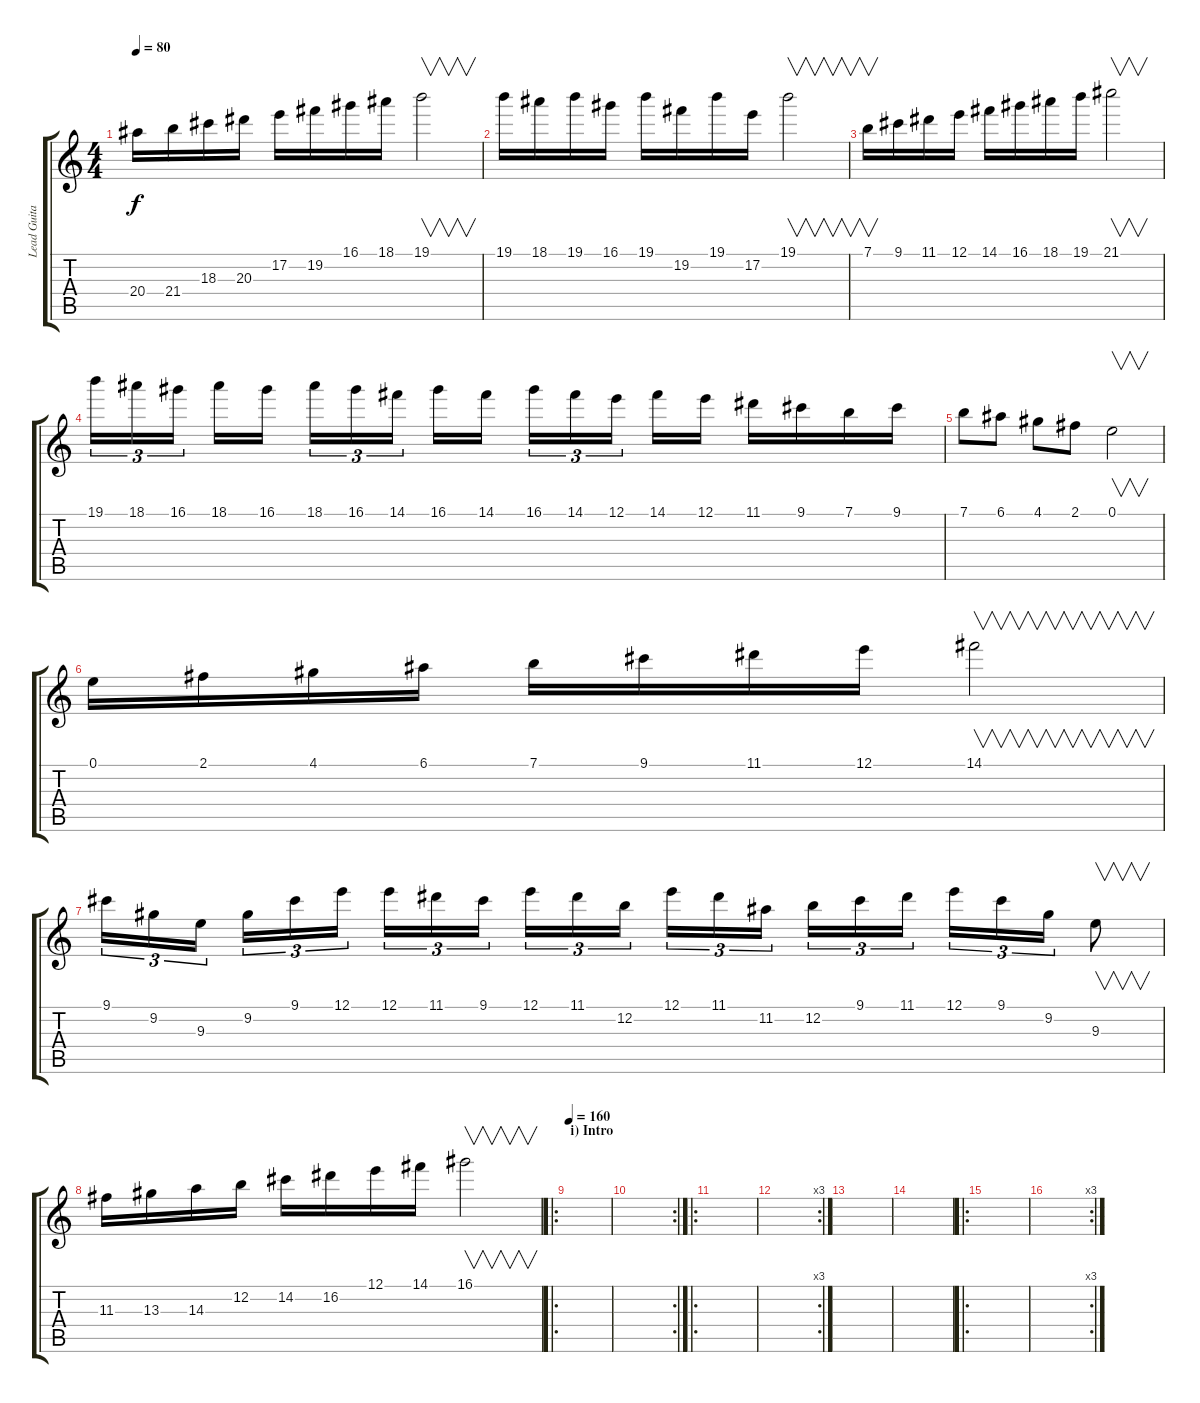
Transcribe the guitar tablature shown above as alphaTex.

\track ("Lead Guitar Harmonies" "Lead Guita") {instrument distortionguitar}
\staff {score tabs}
\tuning (E4 B3 G3 D3 A2 E2) {hide}
\ts (4 4)
\tempo 80
\clef g2
\ks c
20.4.16{dy f} 21.4.16 18.3.16 20.3.16 17.2.16 19.2.16 16.1.16 18.1.16 19.1.2{v} |
19.1.16 18.1.16 19.1.16 16.1.16 19.1.16 19.2.16 19.1.16 17.2.16 19.1.2{v} |
7.1.16{v} 9.1.16 11.1.16 12.1.16 14.1.16 16.1.16 18.1.16 19.1.16 21.1.2{v} |
19.1.16{tu (3 2)} 18.1.16{tu (3 2)} 16.1.16{tu (3 2)} 18.1.16 16.1.16 18.1.16{tu (3 2)} 16.1.16{tu (3 2)} 14.1.16{tu (3 2)} 16.1.16 14.1.16 16.1.16{tu (3 2)} 14.1.16{tu (3 2)} 12.1.16{tu (3 2)} 14.1.16 12.1.16 11.1.16 9.1.16 7.1.16 9.1.16 |
7.1.8 6.1.8 4.1.8 2.1.8 0.1.2{v} |
0.1.16 2.1.16 4.1.16 6.1.16 7.1.16 9.1.16 11.1.16 12.1.16 14.1.2{v} |
9.1.16{tu (3 2)} 9.2.16{tu (3 2)} 9.3.16{tu (3 2)} 9.2.16{tu (3 2)} 9.1.16{tu (3 2)} 12.1.16{tu (3 2)} 12.1.16{tu (3 2)} 11.1.16{tu (3 2)} 9.1.16{tu (3 2)} 12.1.16{tu (3 2)} 11.1.16{tu (3 2)} 12.2.16{tu (3 2)} 12.1.16{tu (3 2)} 11.1.16{tu (3 2)} 11.2.16{tu (3 2)} 12.2.16{tu (3 2)} 9.1.16{tu (3 2)} 11.1.16{tu (3 2)} 12.1.16{tu (3 2)} 9.1.16{tu (3 2)} 9.2.16{tu (3 2)} 9.3.8{v} |
11.3.16 13.3.16 14.3.16 12.2.16 14.2.16 16.2.16 12.1.16 14.1.16 16.1.2{v} |
\ro
\section ("" "i) Intro")
\tempo 160
|
\rc 2
|
\ro
|
\rc 3
|
|
|
\ro
|
\rc 3
